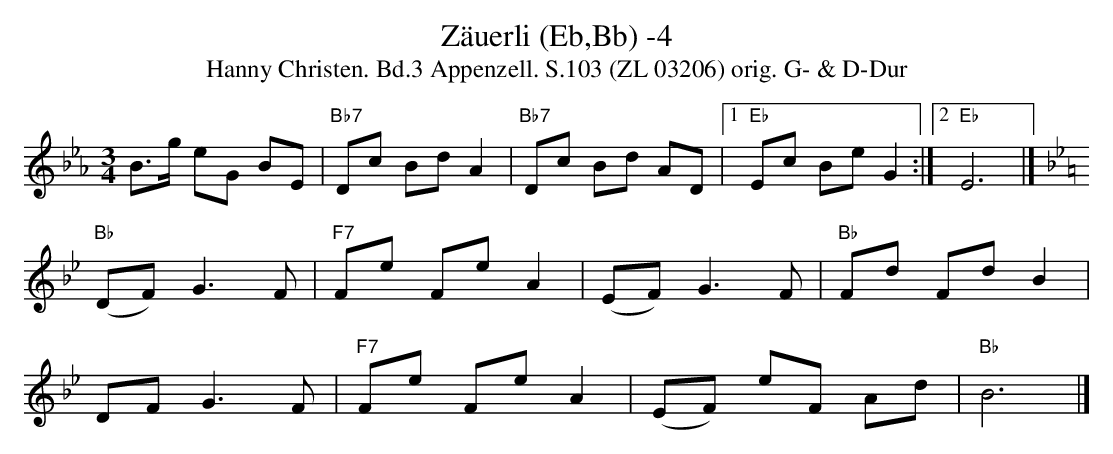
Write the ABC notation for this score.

X:1
T:Zäuerli (Eb,Bb) -4
T:Hanny Christen. Bd.3 Appenzell. S.103 (ZL 03206) orig. G- & D-Dur
M:3/4
L:1/8
K:Ebmaj
B>g eG BE | "Bb7"Dc Bd A2 | "Bb7"Dc Bd AD |1 "Eb"Ec Be G2 :|2 "Eb"E6 |]
K:Bbmaj
"Bb"(DF) G3 F | "F7"Fe Fe A2 | (EF) G3 F | "Bb"Fd Fd B2 |
DF G3 F | "F7"Fe Fe A2 | (EF) eF Ad | "Bb"B6 |]
